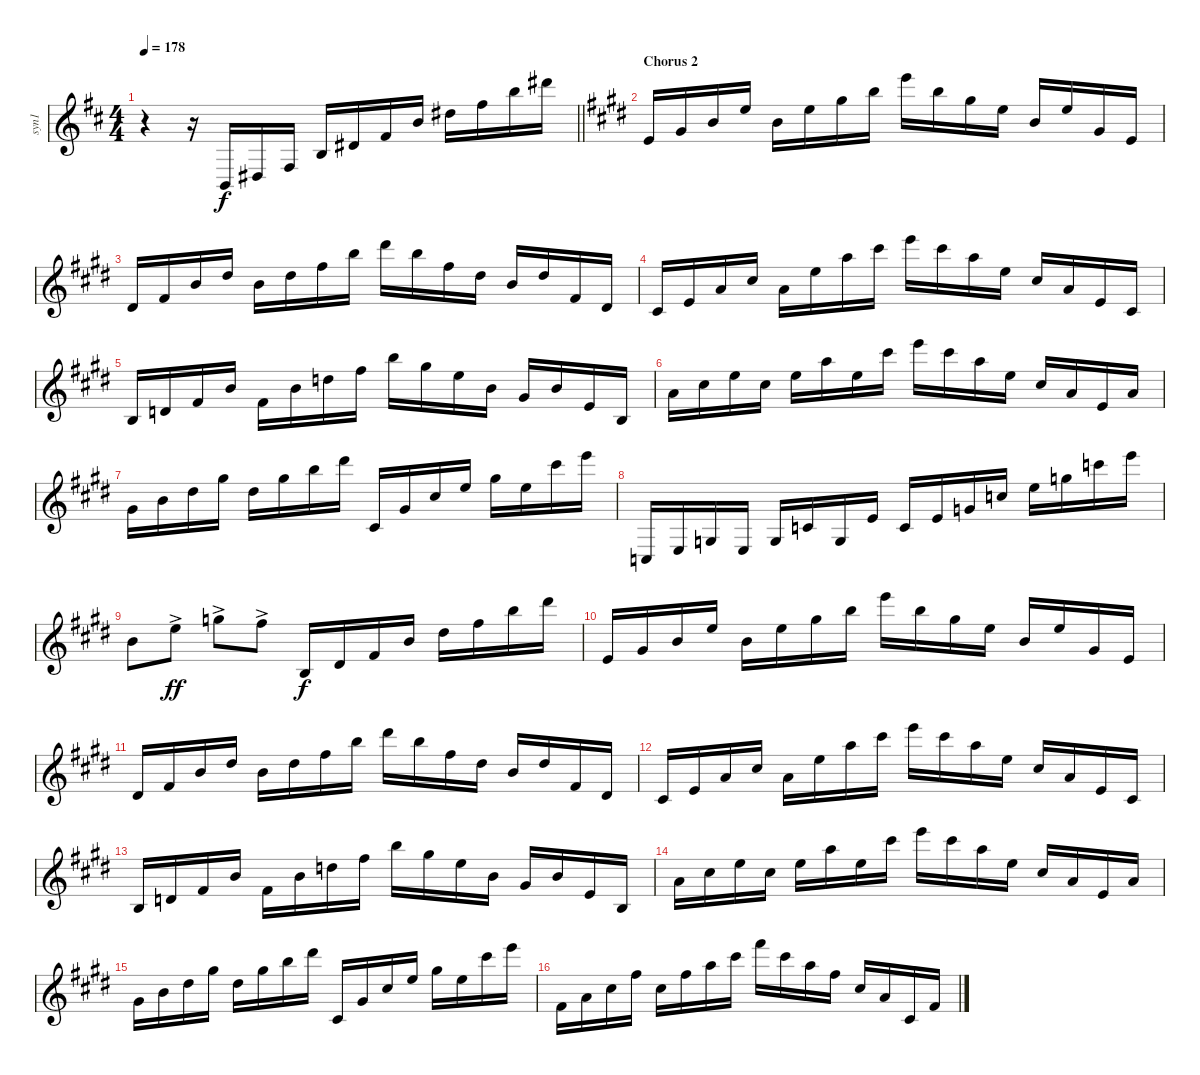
\track ("syn1" "syn1") {instrument drawbarorgan}
\staff {score}
\tuning (E4 B3 G3 D3 A2 E2) {hide}
\ts (4 4)
\tempo 178
\clef g2
\barLineRight lightlight
\ks d
r.4{dy f} r.16 2.5.16 1.4.16{volume 16} 4.4.16 0.2.16 4.2.16 2.1.16 7.1.16 11.1.16 14.1.16 19.1.16 23.1.16 |
\section ("" "Chorus 2")
\ks e
0.1.16{volume 8} 13.3.16{volume 14} 7.1.16 12.1.16 7.1.16 12.1.16 16.1.16 19.1.16 24.1.16{volume 8} 19.1.16 16.1.16 12.1.16 7.1.16 12.1.16 4.1.16 0.1.16 |
8.3.16{volume 14} 2.1.16 7.1.16 11.1.16 7.1.16 11.1.16 14.1.16 19.1.16 23.1.16{volume 8} 19.1.16 14.1.16 11.1.16 7.1.16 11.1.16 2.1.16 4.2.16 |
6.3.16{volume 14} 0.1.16 5.1.16 9.1.16 5.1.16 12.1.16 17.1.16 21.1.16 24.1.16{volume 8} 21.1.16 17.1.16 12.1.16 9.1.16 5.1.16 0.1.16 2.2.16 |
4.3.16{volume 14} 3.2.16 2.1.16 7.1.16 2.1.16 7.1.16 10.1.16 14.1.16 19.1.16{volume 8} 16.1.16 12.1.16 7.1.16 4.1.16 7.1.16 5.2.16 0.2.16 |
14.3.16{volume 14} 9.1.16 12.1.16 9.1.16 12.1.16 17.1.16 12.1.16 21.1.16 24.1.16{volume 8} 21.1.16 17.1.16 12.1.16 9.1.16 5.1.16 0.1.16 5.1.16{volume 8} |
13.3.16{volume 14} 7.1.16 11.1.16 16.1.16 11.1.16 16.1.16 19.1.16 23.1.16 2.2.16{volume 8} 4.1.16 18.3.16{volume 14} 12.1.16 16.1.16 12.1.16 21.1.16 24.1.16 |
3.5.16{volume 6} 2.4.16 5.4.16{volume 12} 2.4.16 5.4.16 5.3.16 5.4.16 9.3.16 1.2.16 0.1.16 3.1.16 8.1.16 12.1.16 15.1.16 20.1.16 24.1.16 |
7.1.8 12.1{ac}.8{dy ff} 15.1{ac}.8 14.1{ac}.8 0.2.16{dy f volume 8} 4.2.16 2.1.16{volume 12} 7.1.16 11.1.16 14.1.16 19.1.16 23.1.16 |
0.1.16{volume 8} 13.3.16{volume 14} 7.1.16 12.1.16 7.1.16 12.1.16 16.1.16 19.1.16 24.1.16{volume 8} 19.1.16 16.1.16 12.1.16 7.1.16 12.1.16 4.1.16 0.1.16 |
8.3.16{volume 14} 2.1.16 7.1.16 11.1.16 7.1.16 11.1.16 14.1.16 19.1.16 23.1.16{volume 8} 19.1.16 14.1.16 11.1.16 7.1.16 11.1.16 2.1.16 4.2.16 |
6.3.16{volume 14} 0.1.16 5.1.16 9.1.16 5.1.16 12.1.16 17.1.16 21.1.16 24.1.16{volume 8} 21.1.16 17.1.16 12.1.16 9.1.16 5.1.16 0.1.16 2.2.16 |
4.3.16{volume 14} 3.2.16 2.1.16 7.1.16 2.1.16 7.1.16 10.1.16 14.1.16 19.1.16{volume 8} 16.1.16 12.1.16 7.1.16 4.1.16 7.1.16 5.2.16 0.2.16 |
14.3.16{volume 14} 9.1.16 12.1.16 9.1.16 12.1.16 17.1.16 12.1.16 21.1.16 24.1.16{volume 8} 21.1.16 17.1.16 12.1.16 9.1.16 5.1.16 0.1.16 5.1.16{volume 8} |
13.3.16{volume 14} 7.1.16 11.1.16 16.1.16 11.1.16 16.1.16 19.1.16 23.1.16 2.2.16{volume 8} 4.1.16 18.3.16{volume 14} 12.1.16 16.1.16 12.1.16 21.1.16 24.1.16 |
2.1.16{volume 8} 5.1.16 18.3.16{volume 14} 14.1.16 9.1.16 14.1.16 17.1.16 21.1.16 26.1.16{volume 8} 21.1.16 17.1.16 14.1.16 9.1.16 5.1.16 2.2.16 2.1.16
